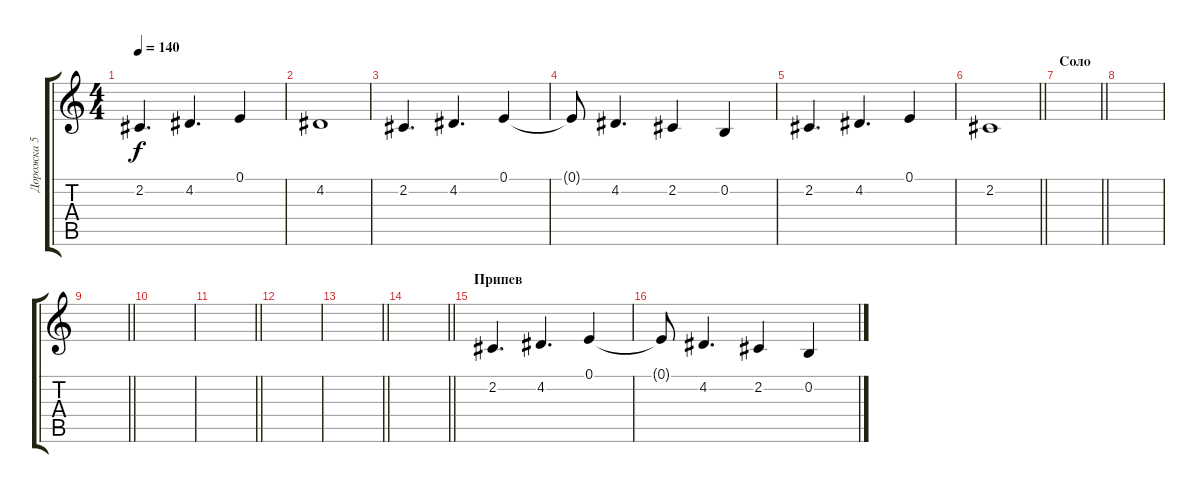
\track ("Дорожка 5" "Дорожка 5") {instrument stringensemble1}
\staff {score tabs}
\tuning (E4 B3 G3 D3 A2 E2) {hide}
\ts (4 4)
\tempo 140
\clef g2
\ks c
2.2.4{d dy f} 4.2.4{d} 0.1.4 |
4.2.1 |
2.2.4{d} 4.2.4{d} 0.1.4 |
0.1{t}.8 4.2.4{d} 2.2.4 0.2.4 |
2.2.4{d} 4.2.4{d} 0.1.4 |
\barLineRight lightlight
2.2.1 |
\section ("" "Соло")
\barLineRight lightlight
|
|
\barLineRight lightlight
|
|
\barLineRight lightlight
|
|
\barLineRight lightlight
|
\barLineRight lightlight
|
\section ("" "Припев")
2.2.4{d} 4.2.4{d} 0.1.4 |
0.1{t}.8 4.2.4{d} 2.2.4 0.2.4
